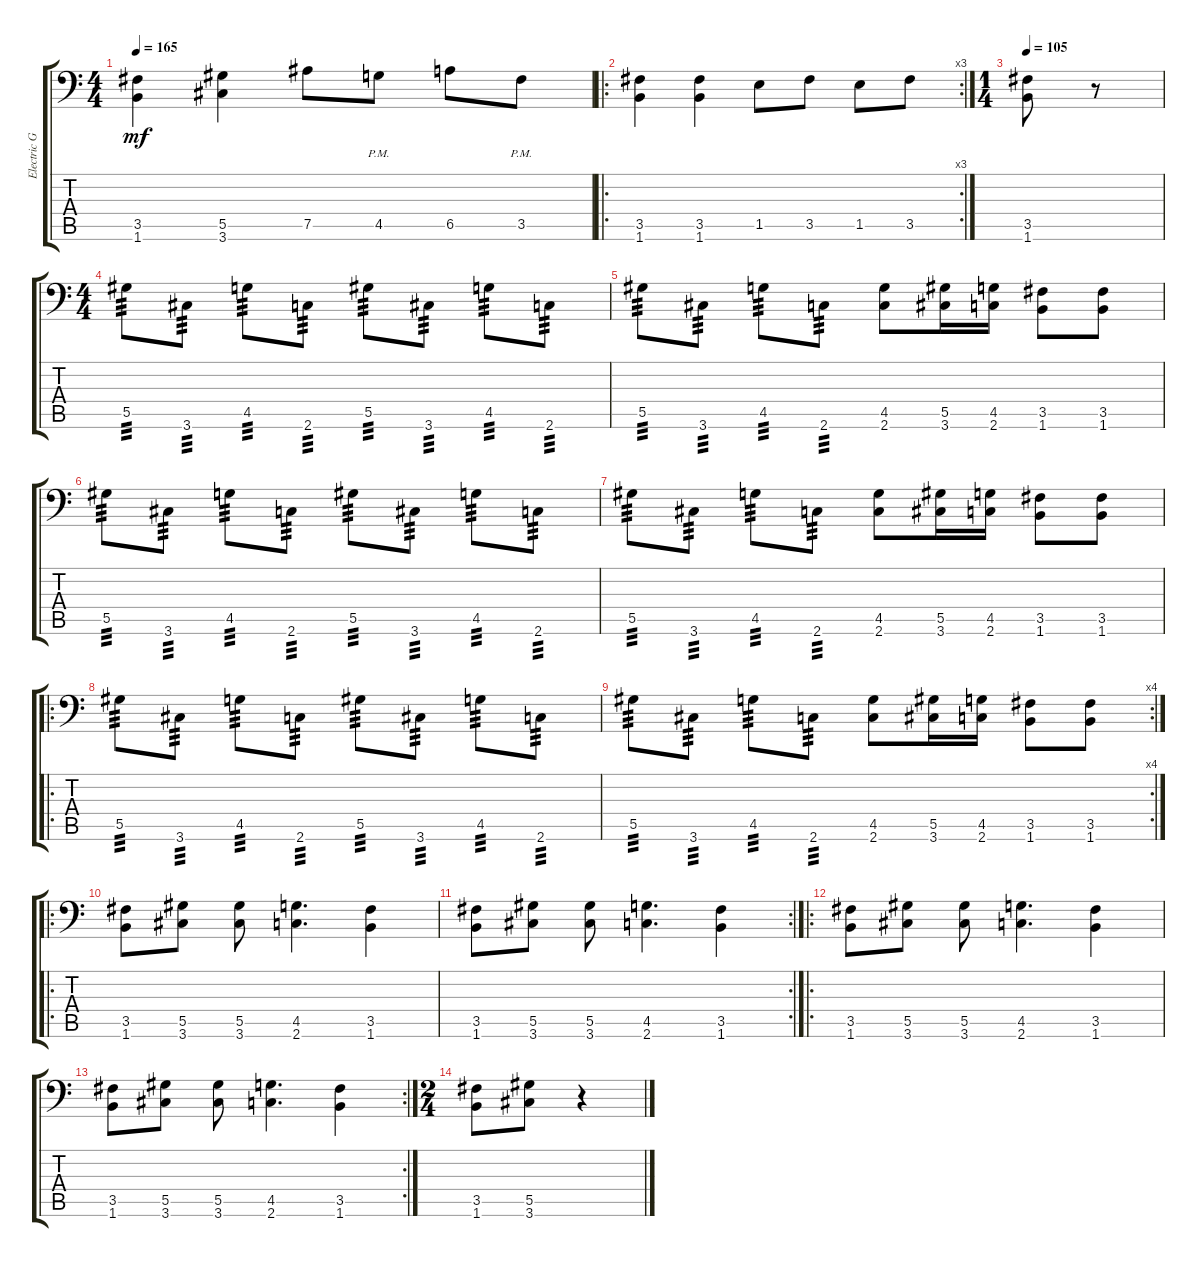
\track ("Electric Guitar" "Electric G") {instrument distortionguitar}
\staff {score tabs}
\tuning (Bb3 F3 Db3 Ab2 Eb2 Bb1) {hide}
\ts (4 4)
\tempo 165
\clef f4
\ks c
(3.5 1.6).4{dy mf} (5.5 3.6).4 7.5.8 4.5{pm}.8 6.5.8 3.5{pm}.8 |
\ro
\rc 3
(3.5 1.6).4 (3.5 1.6).4 1.5.8 3.5.8 1.5.8 3.5.8 |
\ts (1 4)
\tempo 105
(3.5 1.6).8 r.8 |
\ts (4 4)
5.5.8{tp 3} 3.6.8{tp 3} 4.5.8{tp 3} 2.6.8{tp 3} 5.5.8{tp 3} 3.6.8{tp 3} 4.5.8{tp 3} 2.6.8{tp 3} |
5.5.8{tp 3} 3.6.8{tp 3} 4.5.8{tp 3} 2.6.8{tp 3} (4.5 2.6).8 (5.5 3.6).16 (4.5 2.6).16 (3.5 1.6).8 (3.5 1.6).8 |
5.5.8{tp 3} 3.6.8{tp 3} 4.5.8{tp 3} 2.6.8{tp 3} 5.5.8{tp 3} 3.6.8{tp 3} 4.5.8{tp 3} 2.6.8{tp 3} |
5.5.8{tp 3} 3.6.8{tp 3} 4.5.8{tp 3} 2.6.8{tp 3} (4.5 2.6).8 (5.5 3.6).16 (4.5 2.6).16 (3.5 1.6).8 (3.5 1.6).8 |
\ro
5.5.8{tp 3} 3.6.8{tp 3} 4.5.8{tp 3} 2.6.8{tp 3} 5.5.8{tp 3} 3.6.8{tp 3} 4.5.8{tp 3} 2.6.8{tp 3} |
\rc 4
5.5.8{tp 3} 3.6.8{tp 3} 4.5.8{tp 3} 2.6.8{tp 3} (4.5 2.6).8 (5.5 3.6).16 (4.5 2.6).16 (3.5 1.6).8 (3.5 1.6).8 |
\ro
(3.5 1.6).8 (5.5 3.6).8 (5.5 3.6).8 (4.5 2.6).4{d} (3.5 1.6).4 |
\rc 2
(3.5 1.6).8 (5.5 3.6).8 (5.5 3.6).8 (4.5 2.6).4{d} (3.5 1.6).4 |
\ro
(3.5 1.6).8 (5.5 3.6).8 (5.5 3.6).8 (4.5 2.6).4{d} (3.5 1.6).4 |
\rc 2
(3.5 1.6).8 (5.5 3.6).8 (5.5 3.6).8 (4.5 2.6).4{d} (3.5 1.6).4 |
\ts (2 4)
(3.5 1.6).8 (5.5 3.6).8 r.4
